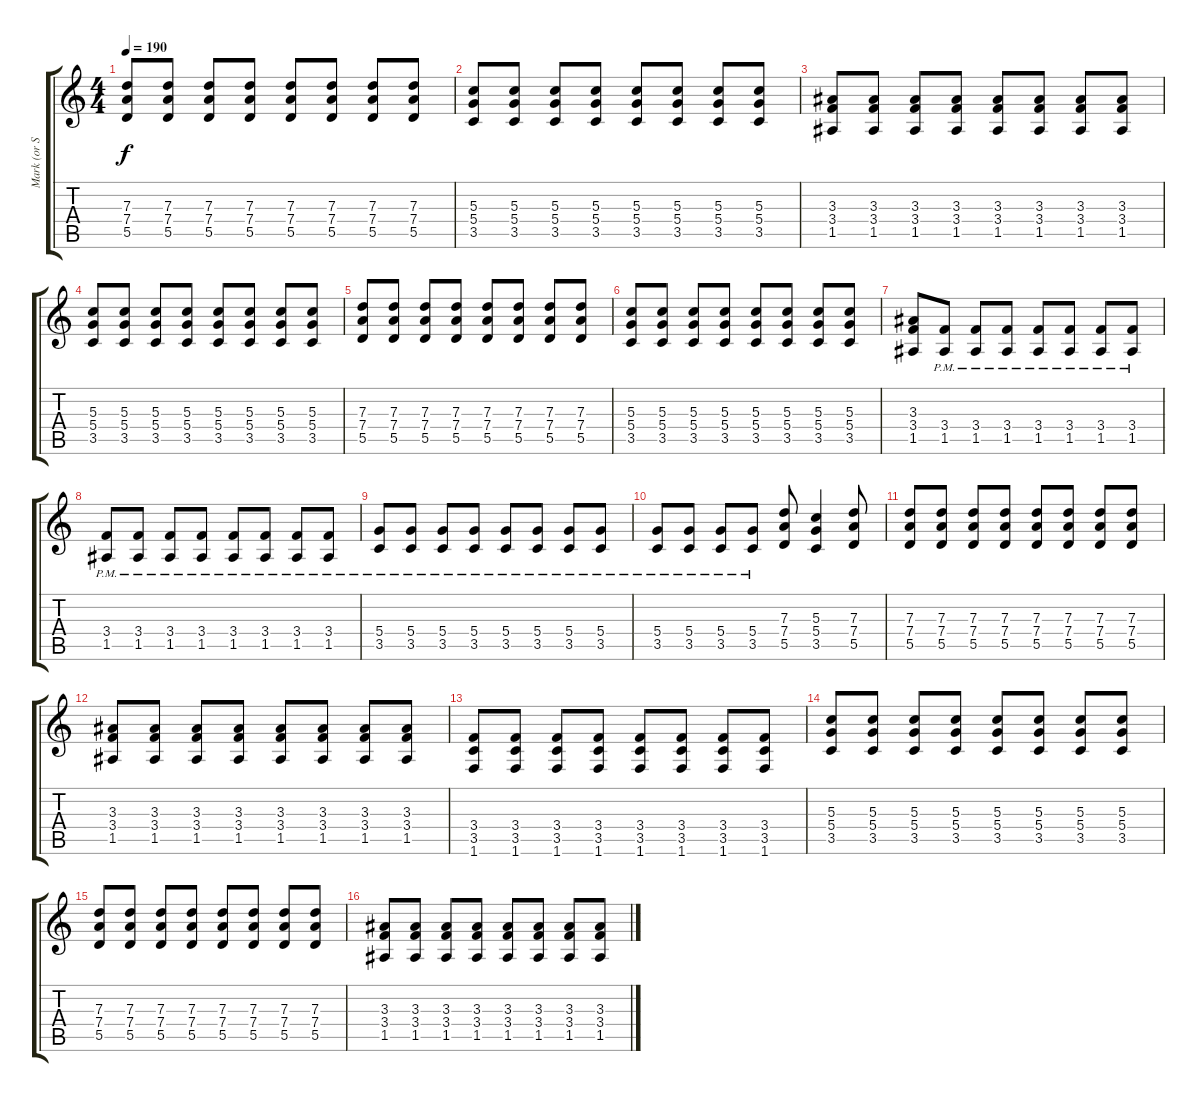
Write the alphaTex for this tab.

\track ("Mark (or Scott Studio Guitar)" "Mark (or S") {instrument distortionguitar}
\staff {score tabs}
\tuning (E4 B3 G3 D3 A2 E2) {hide}
\ts (4 4)
\tempo 190
\clef g2
\ks c
(7.3 7.4 5.5).8{dy f} (7.3 7.4 5.5).8 (7.3 7.4 5.5).8 (7.3 7.4 5.5).8 (7.3 7.4 5.5).8 (7.3 7.4 5.5).8 (7.3 7.4 5.5).8 (7.3 7.4 5.5).8 |
(5.3 5.4 3.5).8 (5.3 5.4 3.5).8 (5.3 5.4 3.5).8 (5.3 5.4 3.5).8 (5.3 5.4 3.5).8 (5.3 5.4 3.5).8 (5.3 5.4 3.5).8 (5.3 5.4 3.5).8 |
(3.3 3.4 1.5).8 (3.3 3.4 1.5).8 (3.3 3.4 1.5).8 (3.3 3.4 1.5).8 (3.3 3.4 1.5).8 (3.3 3.4 1.5).8 (3.3 3.4 1.5).8 (3.3 3.4 1.5).8 |
(5.3 5.4 3.5).8 (5.3 5.4 3.5).8 (5.3 5.4 3.5).8 (5.3 5.4 3.5).8 (5.3 5.4 3.5).8 (5.3 5.4 3.5).8 (5.3 5.4 3.5).8 (5.3 5.4 3.5).8 |
(7.3 7.4 5.5).8 (7.3 7.4 5.5).8 (7.3 7.4 5.5).8 (7.3 7.4 5.5).8 (7.3 7.4 5.5).8 (7.3 7.4 5.5).8 (7.3 7.4 5.5).8 (7.3 7.4 5.5).8 |
(5.3 5.4 3.5).8 (5.3 5.4 3.5).8 (5.3 5.4 3.5).8 (5.3 5.4 3.5).8 (5.3 5.4 3.5).8 (5.3 5.4 3.5).8 (5.3 5.4 3.5).8 (5.3 5.4 3.5).8 |
(3.3 3.4 1.5).8 (3.4{pm} 1.5{pm}).8 (3.4{pm} 1.5{pm}).8 (3.4{pm} 1.5{pm}).8 (3.4{pm} 1.5{pm}).8 (3.4{pm} 1.5{pm}).8 (3.4{pm} 1.5{pm}).8 (3.4{pm} 1.5{pm}).8 |
(3.4{pm} 1.5{pm}).8 (3.4{pm} 1.5{pm}).8 (3.4{pm} 1.5{pm}).8 (3.4{pm} 1.5{pm}).8 (3.4{pm} 1.5{pm}).8 (3.4{pm} 1.5{pm}).8 (3.4{pm} 1.5{pm}).8 (3.4{pm} 1.5{pm}).8 |
(5.4{pm} 3.5{pm}).8 (5.4{pm} 3.5{pm}).8 (5.4{pm} 3.5{pm}).8 (5.4{pm} 3.5{pm}).8 (5.4{pm} 3.5{pm}).8 (5.4{pm} 3.5{pm}).8 (5.4{pm} 3.5{pm}).8 (5.4{pm} 3.5{pm}).8 |
(5.4{pm} 3.5{pm}).8 (5.4{pm} 3.5{pm}).8 (5.4{pm} 3.5{pm}).8 (5.4{pm} 3.5{pm}).8 (7.3 7.4 5.5).8 (5.3 5.4 3.5).4 (7.3 7.4 5.5).8 |
(7.3 7.4 5.5).8 (7.3 7.4 5.5).8 (7.3 7.4 5.5).8 (7.3 7.4 5.5).8 (7.3 7.4 5.5).8 (7.3 7.4 5.5).8 (7.3 7.4 5.5).8 (7.3 7.4 5.5).8 |
(3.3 3.4 1.5).8 (3.3 3.4 1.5).8 (3.3 3.4 1.5).8 (3.3 3.4 1.5).8 (3.3 3.4 1.5).8 (3.3 3.4 1.5).8 (3.3 3.4 1.5).8 (3.3 3.4 1.5).8 |
(3.4 3.5 1.6).8 (3.4 3.5 1.6).8 (3.4 3.5 1.6).8 (3.4 3.5 1.6).8 (3.4 3.5 1.6).8 (3.4 3.5 1.6).8 (3.4 3.5 1.6).8 (3.4 3.5 1.6).8 |
(5.3 5.4 3.5).8 (5.3 5.4 3.5).8 (5.3 5.4 3.5).8 (5.3 5.4 3.5).8 (5.3 5.4 3.5).8 (5.3 5.4 3.5).8 (5.3 5.4 3.5).8 (5.3 5.4 3.5).8 |
(7.3 7.4 5.5).8 (7.3 7.4 5.5).8 (7.3 7.4 5.5).8 (7.3 7.4 5.5).8 (7.3 7.4 5.5).8 (7.3 7.4 5.5).8 (7.3 7.4 5.5).8 (7.3 7.4 5.5).8 |
(3.3 3.4 1.5).8 (3.3 3.4 1.5).8 (3.3 3.4 1.5).8 (3.3 3.4 1.5).8 (3.3 3.4 1.5).8 (3.3 3.4 1.5).8 (3.3 3.4 1.5).8 (3.3 3.4 1.5).8
